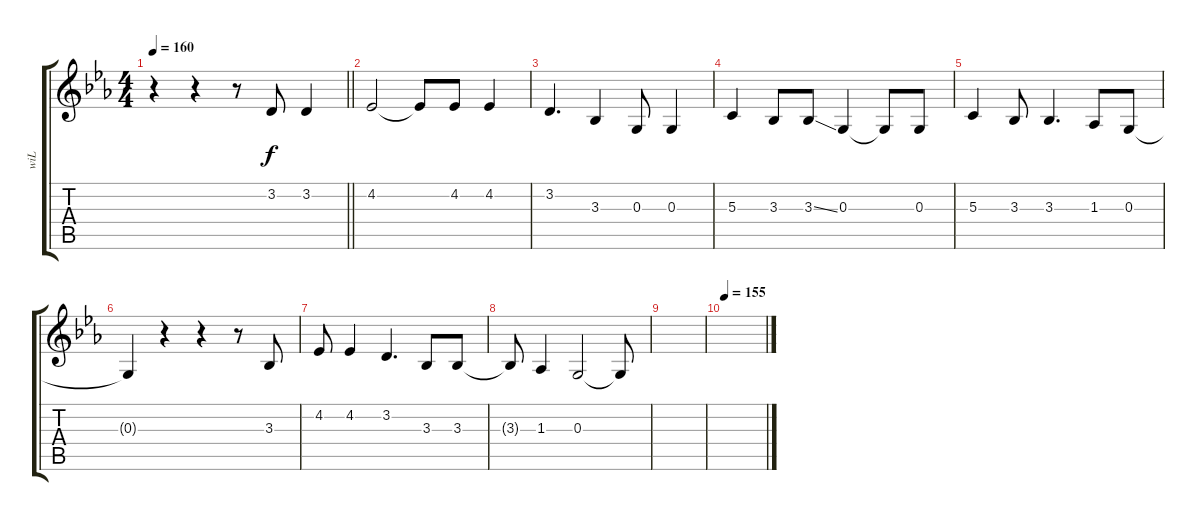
\track ("wiL" "wiL") {instrument clarinet}
\staff {score tabs}
\tuning (E4 B3 G3 D3 A2 E2) {hide}
\ts (4 4)
\tempo 160
\clef g2
\barLineRight lightlight
\ks cminor
r.4{dy f} r.4 r.8 3.2.8 3.2.4 |
4.2.2 4.2{t}.8 4.2.8 4.2.4 |
3.2.4{d} 3.3.4 0.3.8 0.3.4 |
5.3.4 3.3.8 3.3{ss}.8 0.3.4 0.3{t}.8 0.3.8 |
5.3.4 3.3.8 3.3.4{d} 1.3.8 0.3.8 |
0.3{t}.4 r.4 r.4 r.8 3.3.8 |
4.2.8 4.2.4 3.2.4{d} 3.3.8 3.3.8 |
3.3{t}.8 1.3.4 0.3.2 0.3{t}.8 |
|
\tempo 155
